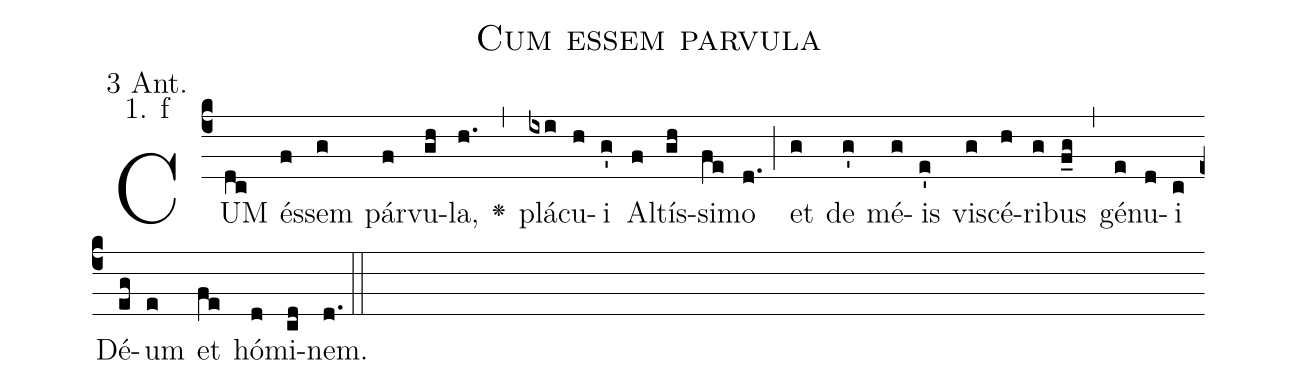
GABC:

name: Cum essem parvula;
office-part: 3 Antiphon;
mode: 1f;
annotation: 3 Ant.;
annotation: 1. f;
def-m1:}{\greseteolcustos{manual}{;
def-m2:\ifx\breakbeforeEuouae\undefined\else;
def-m3:\fi}\ifx\noeuouae\undefined\def\noeuouae{F}\fi\if\noeuouae F{;
def-m4:}\fi;
%%
% The syntax in this part is called gabc. Please refer to http://home.gna.org/gregorio/gabc/#basis

(c4)CUM(dc) és(f)sem(g) pár(f)vu(gh)la,(h.) <v>\greheightstar</v>(,) plá(ixi)cu(h)i(g') Al(f)tís(gh)si(fe)mo(d.) (;)
et(g) de(g') mé(g)is(e') vi(g)scé(h)ri(g)bus(f_g) (,) gé(e)nu(d)i(c) Dé(eg)um(e) et(fe) hó(d)mi(cd[em1])nem.(d.) (::[em2]z[em3])

E(h) u(h) o(g) u(f) a(gh) e.(gf..) (::[em4])
